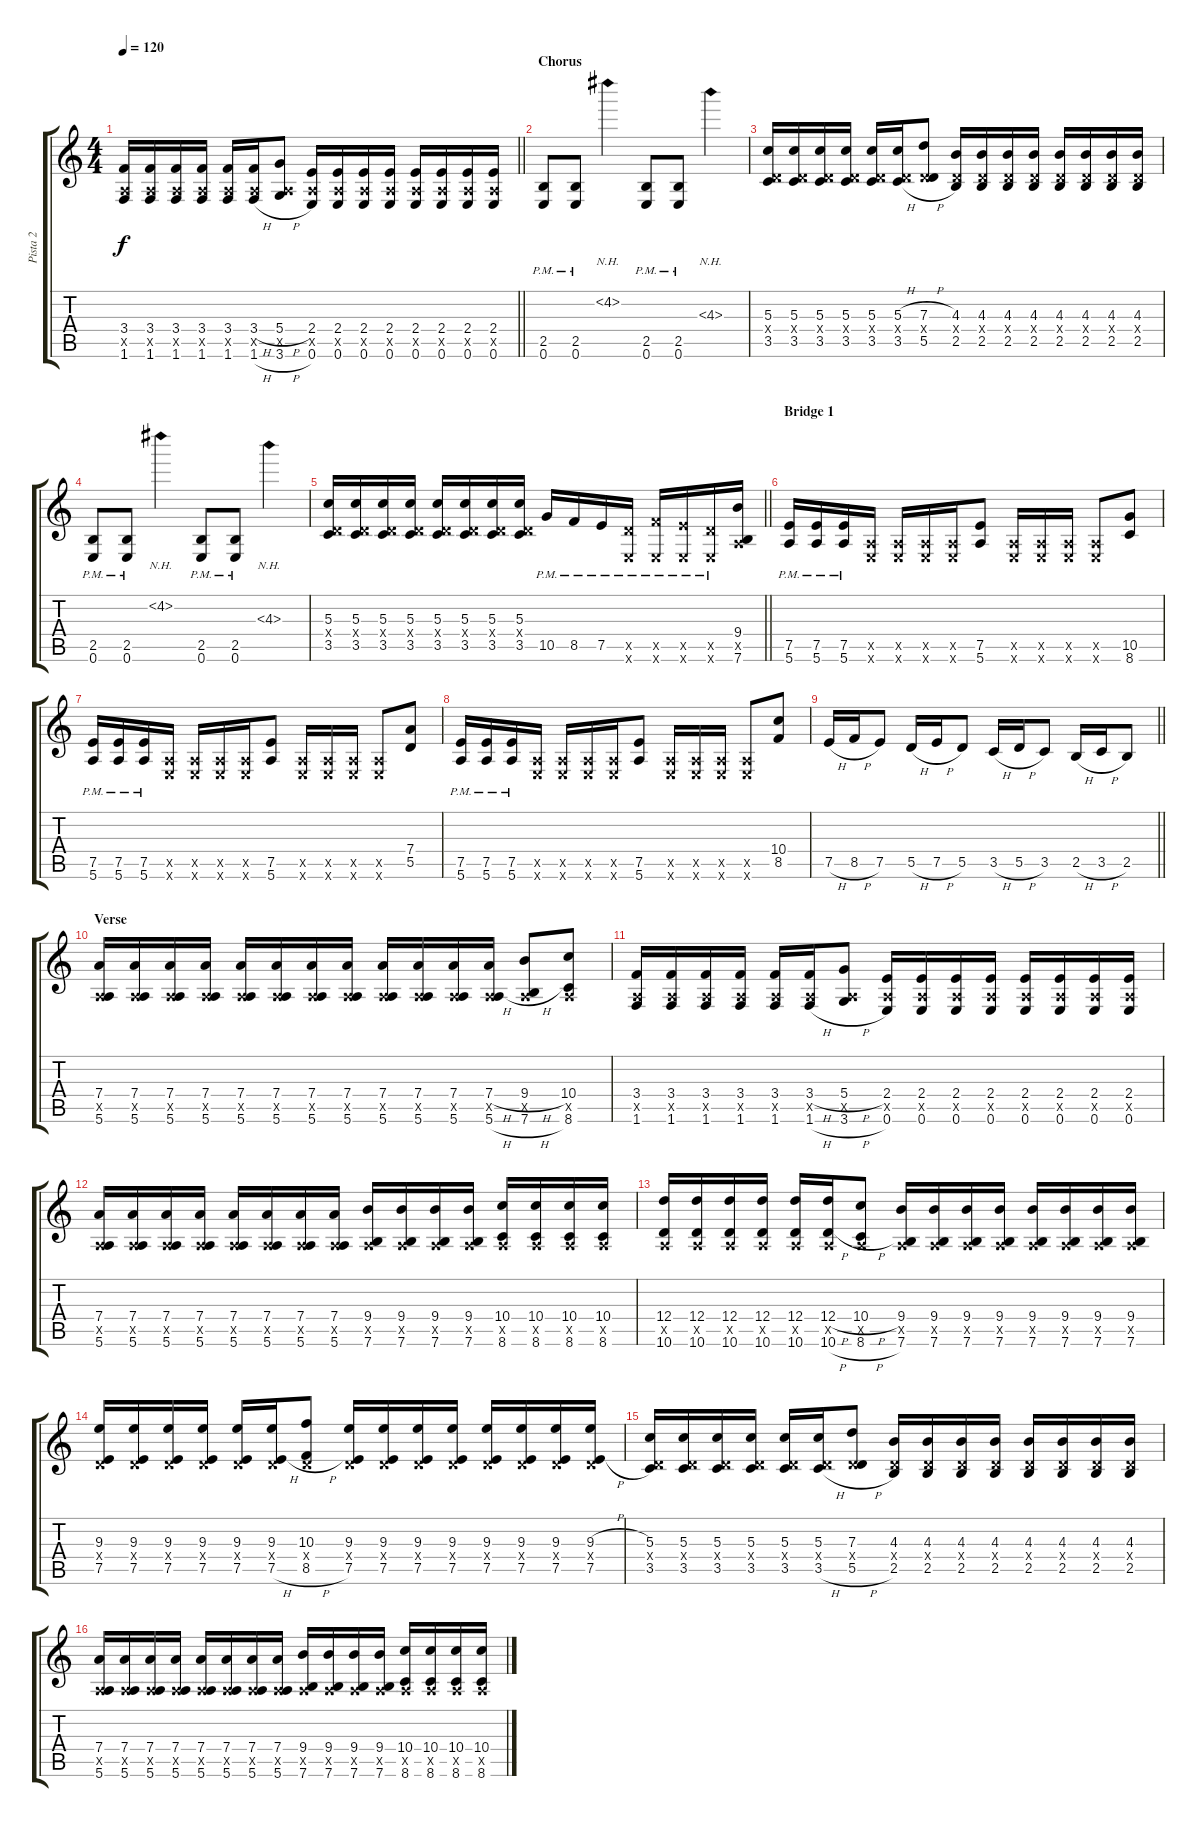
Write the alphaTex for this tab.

\track ("Pista 2" "Pista 2") {instrument overdrivenguitar}
\staff {score tabs}
\tuning (E4 B3 G3 D3 A2 E2) {hide}
\ts (4 4)
\tempo 120
\clef g2
\barLineRight lightlight
\ks c
(3.4 0.5{x} 1.6).16{dy f} (3.4 0.5{x} 1.6).16 (3.4 0.5{x} 1.6).16 (3.4 0.5{x} 1.6).16 (3.4 0.5{x} 1.6).16 (3.4{h} 0.5{x} 1.6{h}).16 (5.4{h} 0.5{x} 3.6{h}).8 (2.4 0.5{x} 0.6).16 (2.4 0.5{x} 0.6).16 (2.4 0.5{x} 0.6).16 (2.4 0.5{x} 0.6).16 (2.4 0.5{x} 0.6).16 (2.4 0.5{x} 0.6).16 (2.4 0.5{x} 0.6).16 (2.4 0.5{x} 0.6).16 |
\section ("" "Chorus")
(2.5{pm} 0.6{pm}).8 (2.5{pm} 0.6{pm}).8 4.2{nh}.4 (2.5{pm} 0.6{pm}).8 (2.5{pm} 0.6{pm}).8 4.3{nh}.4 |
(5.3 0.4{x} 3.5).16 (5.3 0.4{x} 3.5).16 (5.3 0.4{x} 3.5).16 (5.3 0.4{x} 3.5).16 (5.3 0.4{x} 3.5).16 (5.3{h} 0.4{x} 3.5{h}).16 (7.3{h} 0.4{x} 5.5{h}).8 (4.3 0.4{x} 2.5).16 (4.3 0.4{x} 2.5).16 (4.3 0.4{x} 2.5).16 (4.3 0.4{x} 2.5).16 (4.3 0.4{x} 2.5).16 (4.3 0.4{x} 2.5).16 (4.3 0.4{x} 2.5).16 (4.3 0.4{x} 2.5).16 |
(2.5{pm} 0.6{pm}).8 (2.5{pm} 0.6{pm}).8 4.2{nh}.4 (2.5{pm} 0.6{pm}).8 (2.5{pm} 0.6{pm}).8 4.3{nh}.4 |
\barLineRight lightlight
(5.3 0.4{x} 3.5).16 (5.3 0.4{x} 3.5).16 (5.3 0.4{x} 3.5).16 (5.3 0.4{x} 3.5).16 (5.3 0.4{x} 3.5).16 (5.3 0.4{x} 3.5).16 (5.3 0.4{x} 3.5).16 (5.3 0.4{x} 3.5).16 10.5{pm}.16 8.5{pm}.16 7.5{pm}.16 (5.5{pm x} 0.6{x}).16 (8.5{pm x} 0.6{x}).16 (7.5{pm x} 0.6{x}).16 (5.5{pm x} 0.6{x}).16 (9.4 0.5{x} 7.6).16 |
\section ("" "Bridge 1")
(7.5{pm} 5.6{pm}).16 (7.5{pm} 5.6{pm}).16 (7.5{pm} 5.6{pm}).16 (0.5{x} 0.6{x}).16 (0.5{x} 0.6{x}).16 (0.5{x} 0.6{x}).16 (0.5{x} 0.6{x}).16 (7.5 5.6).8 (0.5{x} 0.6{x}).16 (0.5{x} 0.6{x}).16 (0.5{x} 0.6{x}).16 (0.5{x} 0.6{x}).8 (10.5 8.6).8 |
(7.5{pm} 5.6{pm}).16 (7.5{pm} 5.6{pm}).16 (7.5{pm} 5.6{pm}).16 (0.5{x} 0.6{x}).16 (0.5{x} 0.6{x}).16 (0.5{x} 0.6{x}).16 (0.5{x} 0.6{x}).16 (7.5 5.6).8 (0.5{x} 0.6{x}).16 (0.5{x} 0.6{x}).16 (0.5{x} 0.6{x}).16 (0.5{x} 0.6{x}).8 (7.4 5.5).8 |
(7.5{pm} 5.6{pm}).16 (7.5{pm} 5.6{pm}).16 (7.5{pm} 5.6{pm}).16 (0.5{x} 0.6{x}).16 (0.5{x} 0.6{x}).16 (0.5{x} 0.6{x}).16 (0.5{x} 0.6{x}).16 (7.5 5.6).8 (0.5{x} 0.6{x}).16 (0.5{x} 0.6{x}).16 (0.5{x} 0.6{x}).16 (0.5{x} 0.6{x}).8 (10.4 8.5).8 |
\barLineRight lightlight
7.5{h}.16 8.5{h}.16 7.5.8 5.5{h}.16 7.5{h}.16 5.5.8 3.5{h}.16 5.5{h}.16 3.5.8 2.5{h}.16 3.5{h}.16 2.5.8 |
\section ("" "Verse")
(7.4 0.5{x} 5.6).16 (7.4 0.5{x} 5.6).16 (7.4 0.5{x} 5.6).16 (7.4 0.5{x} 5.6).16 (7.4 0.5{x} 5.6).16 (7.4 0.5{x} 5.6).16 (7.4 0.5{x} 5.6).16 (7.4 0.5{x} 5.6).16 (7.4 0.5{x} 5.6).16 (7.4 0.5{x} 5.6).16 (7.4 0.5{x} 5.6).16 (7.4{h} 0.5{x} 5.6{h}).16 (9.4{h} 0.5{x} 7.6{h}).8 (10.4 0.5{x} 8.6).8 |
(3.4 0.5{x} 1.6).16 (3.4 0.5{x} 1.6).16 (3.4 0.5{x} 1.6).16 (3.4 0.5{x} 1.6).16 (3.4 0.5{x} 1.6).16 (3.4{h} 0.5{x} 1.6{h}).16 (5.4{h} 0.5{x} 3.6{h}).8 (2.4 0.5{x} 0.6).16 (2.4 0.5{x} 0.6).16 (2.4 0.5{x} 0.6).16 (2.4 0.5{x} 0.6).16 (2.4 0.5{x} 0.6).16 (2.4 0.5{x} 0.6).16 (2.4 0.5{x} 0.6).16 (2.4 0.5{x} 0.6).16 |
(7.4 0.5{x} 5.6).16 (7.4 0.5{x} 5.6).16 (7.4 0.5{x} 5.6).16 (7.4 0.5{x} 5.6).16 (7.4 0.5{x} 5.6).16 (7.4 0.5{x} 5.6).16 (7.4 0.5{x} 5.6).16 (7.4 0.5{x} 5.6).16 (9.4 0.5{x} 7.6).16 (9.4 0.5{x} 7.6).16 (9.4 0.5{x} 7.6).16 (9.4 0.5{x} 7.6).16 (10.4 0.5{x} 8.6).16 (10.4 0.5{x} 8.6).16 (10.4 0.5{x} 8.6).16 (10.4 0.5{x} 8.6).16 |
(12.4 0.5{x} 10.6).16 (12.4 0.5{x} 10.6).16 (12.4 0.5{x} 10.6).16 (12.4 0.5{x} 10.6).16 (12.4 0.5{x} 10.6).16 (12.4{h} 0.5{x} 10.6{h}).16 (10.4{h} 0.5{x} 8.6{h}).8 (9.4 0.5{x} 7.6).16 (9.4 0.5{x} 7.6).16 (9.4 0.5{x} 7.6).16 (9.4 0.5{x} 7.6).16 (9.4 0.5{x} 7.6).16 (9.4 0.5{x} 7.6).16 (9.4 0.5{x} 7.6).16 (9.4 0.5{x} 7.6).16 |
(9.3 0.4{x} 7.5).16 (9.3 0.4{x} 7.5).16 (9.3 0.4{x} 7.5).16 (9.3 0.4{x} 7.5).16 (9.3 0.4{x} 7.5).16 (9.3 0.4{x} 7.5{h}).16 (10.3 0.4{x} 8.5{h}).8 (9.3 0.4{x} 7.5).16 (9.3 0.4{x} 7.5).16 (9.3 0.4{x} 7.5).16 (9.3 0.4{x} 7.5).16 (9.3 0.4{x} 7.5).16 (9.3 0.4{x} 7.5).16 (9.3 0.4{x} 7.5).16 (9.3{h} 0.4{x} 7.5{h}).16 |
(5.3 0.4{x} 3.5).16 (5.3 0.4{x} 3.5).16 (5.3 0.4{x} 3.5).16 (5.3 0.4{x} 3.5).16 (5.3 0.4{x} 3.5).16 (5.3 0.4{x} 3.5{h}).16 (7.3 0.4{x} 5.5{h}).8 (4.3 0.4{x} 2.5).16 (4.3 0.4{x} 2.5).16 (4.3 0.4{x} 2.5).16 (4.3 0.4{x} 2.5).16 (4.3 0.4{x} 2.5).16 (4.3 0.4{x} 2.5).16 (4.3 0.4{x} 2.5).16 (4.3 0.4{x} 2.5).16 |
(7.4 0.5{x} 5.6).16 (7.4 0.5{x} 5.6).16 (7.4 0.5{x} 5.6).16 (7.4 0.5{x} 5.6).16 (7.4 0.5{x} 5.6).16 (7.4 0.5{x} 5.6).16 (7.4 0.5{x} 5.6).16 (7.4 0.5{x} 5.6).16 (9.4 0.5{x} 7.6).16 (9.4 0.5{x} 7.6).16 (9.4 0.5{x} 7.6).16 (9.4 0.5{x} 7.6).16 (10.4 0.5{x} 8.6).16 (10.4 0.5{x} 8.6).16 (10.4 0.5{x} 8.6).16 (10.4 0.5{x} 8.6).16
